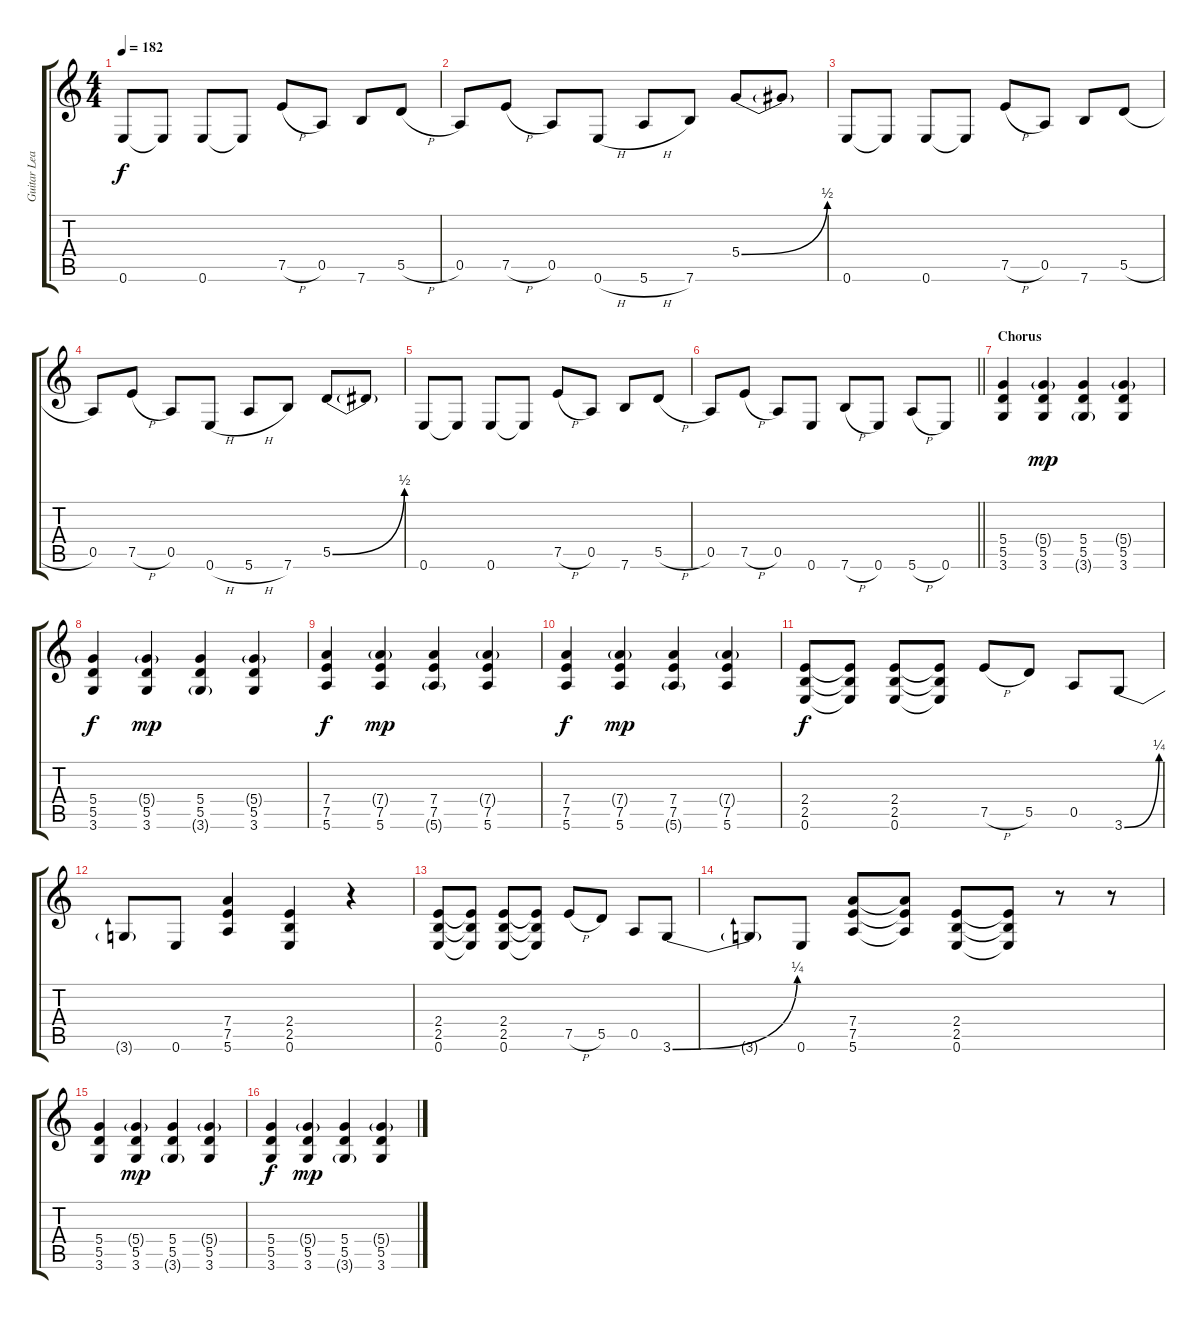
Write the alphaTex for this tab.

\track ("Guitar Lead" "Guitar Lea") {instrument overdrivenguitar}
\staff {score tabs}
\tuning (E4 B3 G3 D3 A2 E2) {hide}
\ts (4 4)
\tempo 182
\clef g2
\ks c
0.6.8{dy f} 0.6{t}.8 0.6.8 0.6{t}.8 7.5{h}.8 0.5.8 7.6.8 5.5{h}.8 |
0.5.8 7.5{h}.8 0.5.8 0.6{h}.8 5.6{h}.8 7.6.8 5.4{be (bend 0 0 60 2)}.8 5.4{t}.8 |
0.6.8 0.6{t}.8 0.6.8 0.6{t}.8 7.5{h}.8 0.5.8 7.6.8 5.5{h}.8 |
0.5.8 7.5{h}.8 0.5.8 0.6{h}.8 5.6{h}.8 7.6.8 5.5{be (bend 0 0 60 2)}.8 5.5{t}.8 |
0.6.8 0.6{t}.8 0.6.8 0.6{t}.8 7.5{h}.8 0.5.8 7.6.8 5.5{h}.8 |
\barLineRight lightlight
0.5.8 7.5{h}.8 0.5.8 0.6.8 7.6{h}.8 0.6.8 5.6{h}.8 0.6.8 |
\section ("" "Chorus")
(5.4 5.5 3.6).4 (5.4{g} 5.5 3.6).4{dy mp} (5.4 5.5 3.6{g}).4 (5.4{g} 5.5 3.6).4 |
(5.4 5.5 3.6).4{dy f} (5.4{g} 5.5 3.6).4{dy mp} (5.4 5.5 3.6{g}).4 (5.4{g} 5.5 3.6).4 |
(7.4 7.5 5.6).4{dy f} (7.4{g} 7.5 5.6).4{dy mp} (7.4 7.5 5.6{g}).4 (7.4{g} 7.5 5.6).4 |
(7.4 7.5 5.6).4{dy f} (7.4{g} 7.5 5.6).4{dy mp} (7.4 7.5 5.6{g}).4 (7.4{g} 7.5 5.6).4 |
(2.4 2.5 0.6).8{dy f} (2.4{t} 2.5{t} 0.6{t}).8 (2.4 2.5 0.6).8 (2.4{t} 2.5{t} 0.6{t}).8 7.5{h}.8 5.5.8 0.5.8 3.6{be (bend 0 0 60 1)}.8 |
3.6{t}.8 0.6.8 (7.4 7.5 5.6).4 (2.4 2.5 0.6).4 r.4 |
(2.4 2.5 0.6).8 (2.4{t} 2.5{t} 0.6{t}).8 (2.4 2.5 0.6).8 (2.4{t} 2.5{t} 0.6{t}).8 7.5{h}.8 5.5.8 0.5.8 3.6{be (bend 0 0 60 1)}.8 |
3.6{t}.8 0.6.8 (7.4 7.5 5.6).8 (7.4{t} 7.5{t} 5.6{t}).8 (2.4 2.5 0.6).8 (2.4{t} 2.5{t} 0.6{t}).8 r.8 r.8 |
(5.4 5.5 3.6).4 (5.4{g} 5.5 3.6).4{dy mp} (5.4 5.5 3.6{g}).4 (5.4{g} 5.5 3.6).4 |
(5.4 5.5 3.6).4{dy f} (5.4{g} 5.5 3.6).4{dy mp} (5.4 5.5 3.6{g}).4 (5.4{g} 5.5 3.6).4
